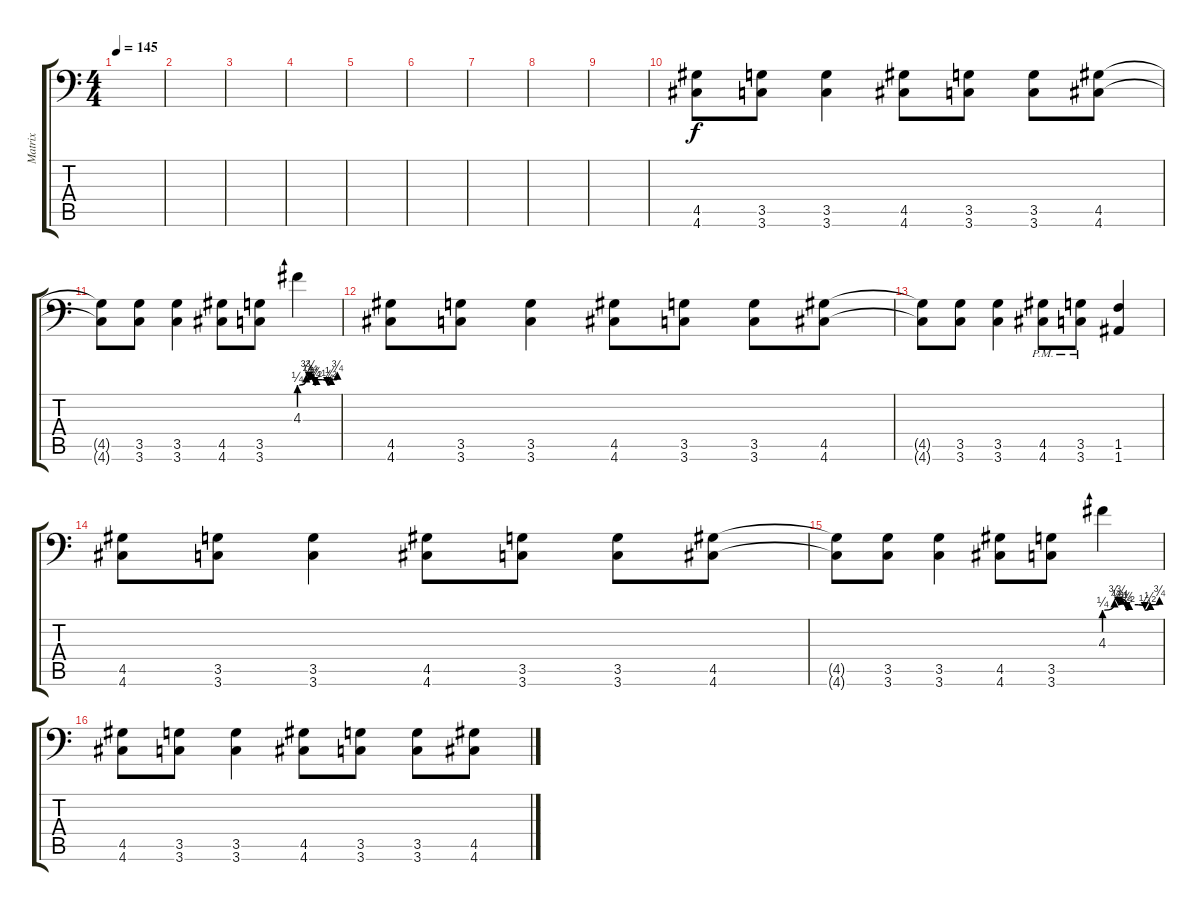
\track ("Matrix" "Matrix") {instrument distortionguitar}
\staff {score tabs}
\tuning (B3 Gb3 D3 A2 E2 A1) {hide}
\ts (4 4)
\tempo 145
\clef f4
\ks c
|
|
|
|
|
|
|
|
|
(4.5 4.6).8 (3.5 3.6).8 (3.5 3.6).4 (4.5 4.6).8 (3.5 3.6).8 (3.5 3.6).8 (4.5 4.6).8 |
(4.5{t} 4.6{t}).8 (3.5 3.6).8 (3.5 3.6).4 (4.5 4.6).8 (3.5 3.6).8 4.3{be (custom 0 1 11 3 15 2 19 3 24 1 27 2 37 2 44 1 50 2 54 2 58 2 60 3)}.4 |
(4.5 4.6).8 (3.5 3.6).8 (3.5 3.6).4 (4.5 4.6).8 (3.5 3.6).8 (3.5 3.6).8 (4.5 4.6).8 |
(4.5{t} 4.6{t}).8 (3.5 3.6).8 (3.5 3.6).4 (4.5{pm} 4.6{pm}).8 (3.5{pm} 3.6{pm}).8 (1.5 1.6).4 |
(4.5 4.6).8 (3.5 3.6).8 (3.5 3.6).4 (4.5 4.6).8 (3.5 3.6).8 (3.5 3.6).8 (4.5 4.6).8 |
(4.5{t} 4.6{t}).8 (3.5 3.6).8 (3.5 3.6).4 (4.5 4.6).8 (3.5 3.6).8 4.3{be (custom 0 1 11 3 15 2 19 3 24 1 27 2 37 2 44 1 50 2 54 2 58 2 60 3)}.4 |
(4.5 4.6).8 (3.5 3.6).8 (3.5 3.6).4 (4.5 4.6).8 (3.5 3.6).8 (3.5 3.6).8 (4.5 4.6).8
